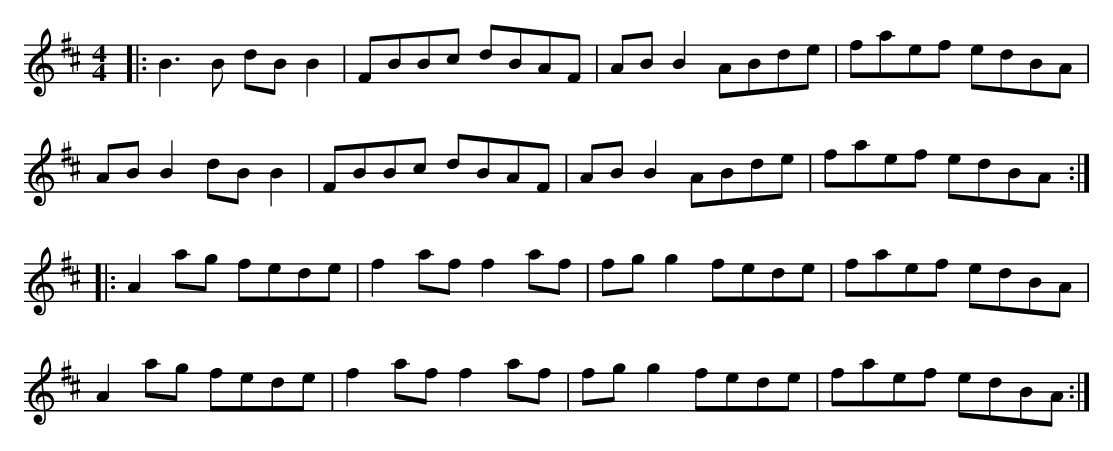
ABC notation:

X:1
M:4/4
K:Bmin
|:B3 B dB B2|FBBc dBAF|AB B2 ABde|faef edBA|
AB B2 dB B2|FBBc dBAF|AB B2 ABde|faef edBA:|
|:A2 ag fede|f2 af f2 af|fg g2 fede|faef edBA|
A2 ag fede|f2 af f2 af|fg g2 fede|faef edBA:|
